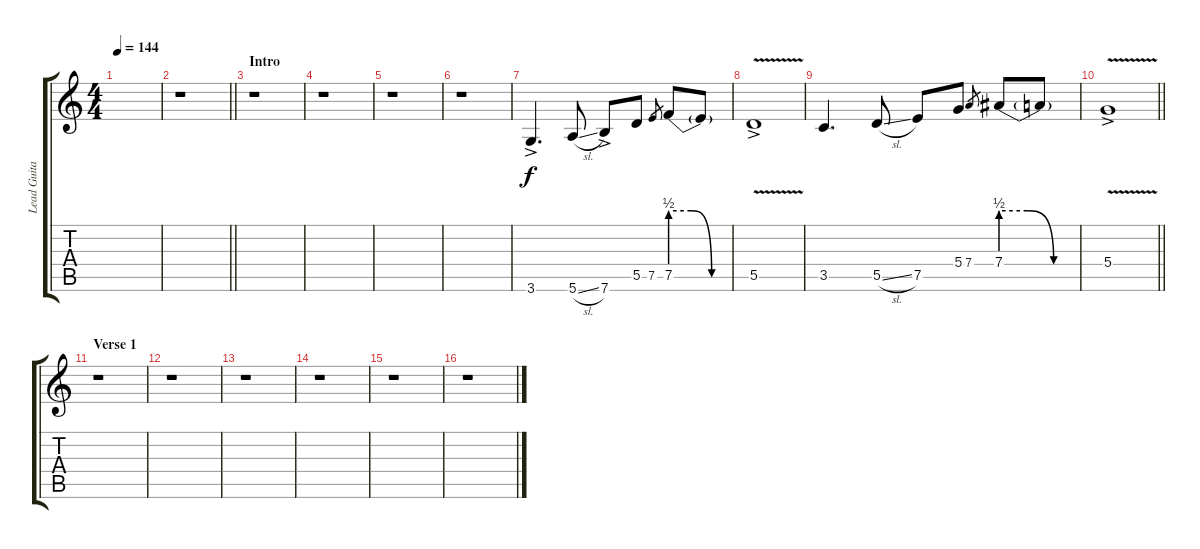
\track ("Lead Guitar" "Lead Guita") {instrument electricguitarclean}
\staff {score tabs}
\tuning (E4 B3 G3 D3 A2 E2) {hide}
\ts (4 4)
\tempo 144
\clef g2
\ks c
|
\barLineRight lightlight
r.1 |
\section ("" "Intro")
r.1 |
r.1 |
r.1 |
r.1 |
3.6{ac}.4{d} 5.6{sl}.8 7.6{ac}.8 5.5.8 7.5.8{gr} 7.5{be (custom 0 2 20 2 40 0 60 0)}.8 7.5{t}.8 |
5.5{v ac}.1 |
3.5.4{d} 5.5{sl}.8 7.5.8 5.4.8 7.4.8{gr} 7.4{be (custom 0 2 20 2 40 0 60 0)}.8 7.4{t}.8 |
\barLineRight lightlight
5.4{v ac}.1 |
\section ("" "Verse 1")
r.1 |
r.1 |
r.1 |
r.1 |
r.1 |
r.1
